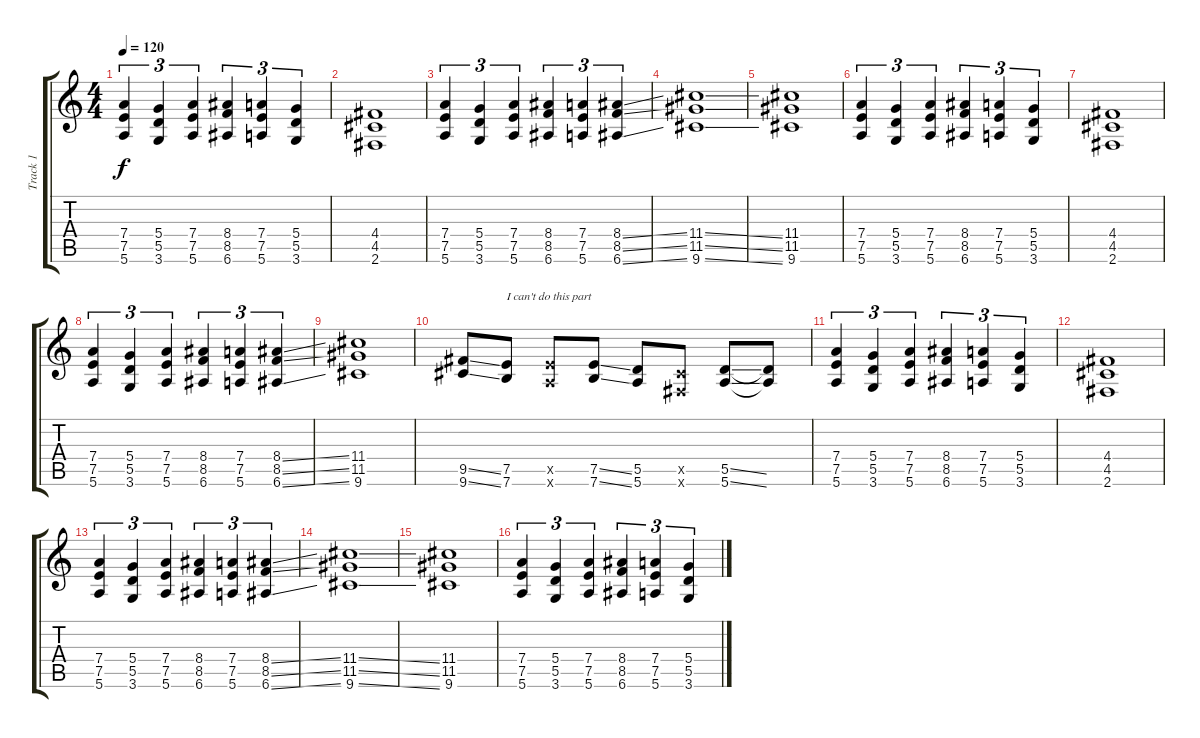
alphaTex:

\track ("Track 1" "Track 1") {instrument distortionguitar}
\staff {score tabs}
\tuning (E4 B3 G3 D3 A2 E2) {hide}
\ts (4 4)
\tempo 120
\clef g2
\ks c
(7.4 7.5 5.6).4{tu (3 2) dy f instrument distortionguitar} (5.4 5.5 3.6).4{tu (3 2)} (7.4 7.5 5.6).4{tu (3 2)} (8.4 8.5 6.6).4{tu (3 2)} (7.4 7.5 5.6).4{tu (3 2)} (5.4 5.5 3.6).4{tu (3 2)} |
(4.4 4.5 2.6).1 |
(7.4 7.5 5.6).4{tu (3 2)} (5.4 5.5 3.6).4{tu (3 2)} (7.4 7.5 5.6).4{tu (3 2)} (8.4 8.5 6.6).4{tu (3 2)} (7.4 7.5 5.6).4{tu (3 2)} (8.4{ss} 8.5{ss} 6.6{ss}).4{tu (3 2)} |
(11.4{ss} 11.5{ss} 9.6{ss}).1 |
(11.4 11.5 9.6).1 |
(7.4 7.5 5.6).4{tu (3 2)} (5.4 5.5 3.6).4{tu (3 2)} (7.4 7.5 5.6).4{tu (3 2)} (8.4 8.5 6.6).4{tu (3 2)} (7.4 7.5 5.6).4{tu (3 2)} (5.4 5.5 3.6).4{tu (3 2)} |
(4.4 4.5 2.6).1 |
(7.4 7.5 5.6).4{tu (3 2)} (5.4 5.5 3.6).4{tu (3 2)} (7.4 7.5 5.6).4{tu (3 2)} (8.4 8.5 6.6).4{tu (3 2)} (7.4 7.5 5.6).4{tu (3 2)} (8.4{ss} 8.5{ss} 6.6{ss}).4{tu (3 2)} |
(11.4 11.5 9.6).1 |
(9.5{ss} 9.6{ss}).8 (7.5 7.6).8{txt "I can't do this part"} (7.5{x} 5.6{x}).8 (7.5{ss} 7.6{ss}).8 (5.5 5.6).8 (4.5{x} 2.6{x}).8 (5.5{ss} 5.6{ss}).8 (5.5{t} 5.6{t}).8 |
(7.4 7.5 5.6).4{tu (3 2)} (5.4 5.5 3.6).4{tu (3 2)} (7.4 7.5 5.6).4{tu (3 2)} (8.4 8.5 6.6).4{tu (3 2)} (7.4 7.5 5.6).4{tu (3 2)} (5.4 5.5 3.6).4{tu (3 2)} |
(4.4 4.5 2.6).1 |
(7.4 7.5 5.6).4{tu (3 2)} (5.4 5.5 3.6).4{tu (3 2)} (7.4 7.5 5.6).4{tu (3 2)} (8.4 8.5 6.6).4{tu (3 2)} (7.4 7.5 5.6).4{tu (3 2)} (8.4{ss} 8.5{ss} 6.6{ss}).4{tu (3 2)} |
(11.4{ss} 11.5{ss} 9.6{ss}).1 |
(11.4 11.5 9.6).1 |
(7.4 7.5 5.6).4{tu (3 2)} (5.4 5.5 3.6).4{tu (3 2)} (7.4 7.5 5.6).4{tu (3 2)} (8.4 8.5 6.6).4{tu (3 2)} (7.4 7.5 5.6).4{tu (3 2)} (5.4 5.5 3.6).4{tu (3 2)}
